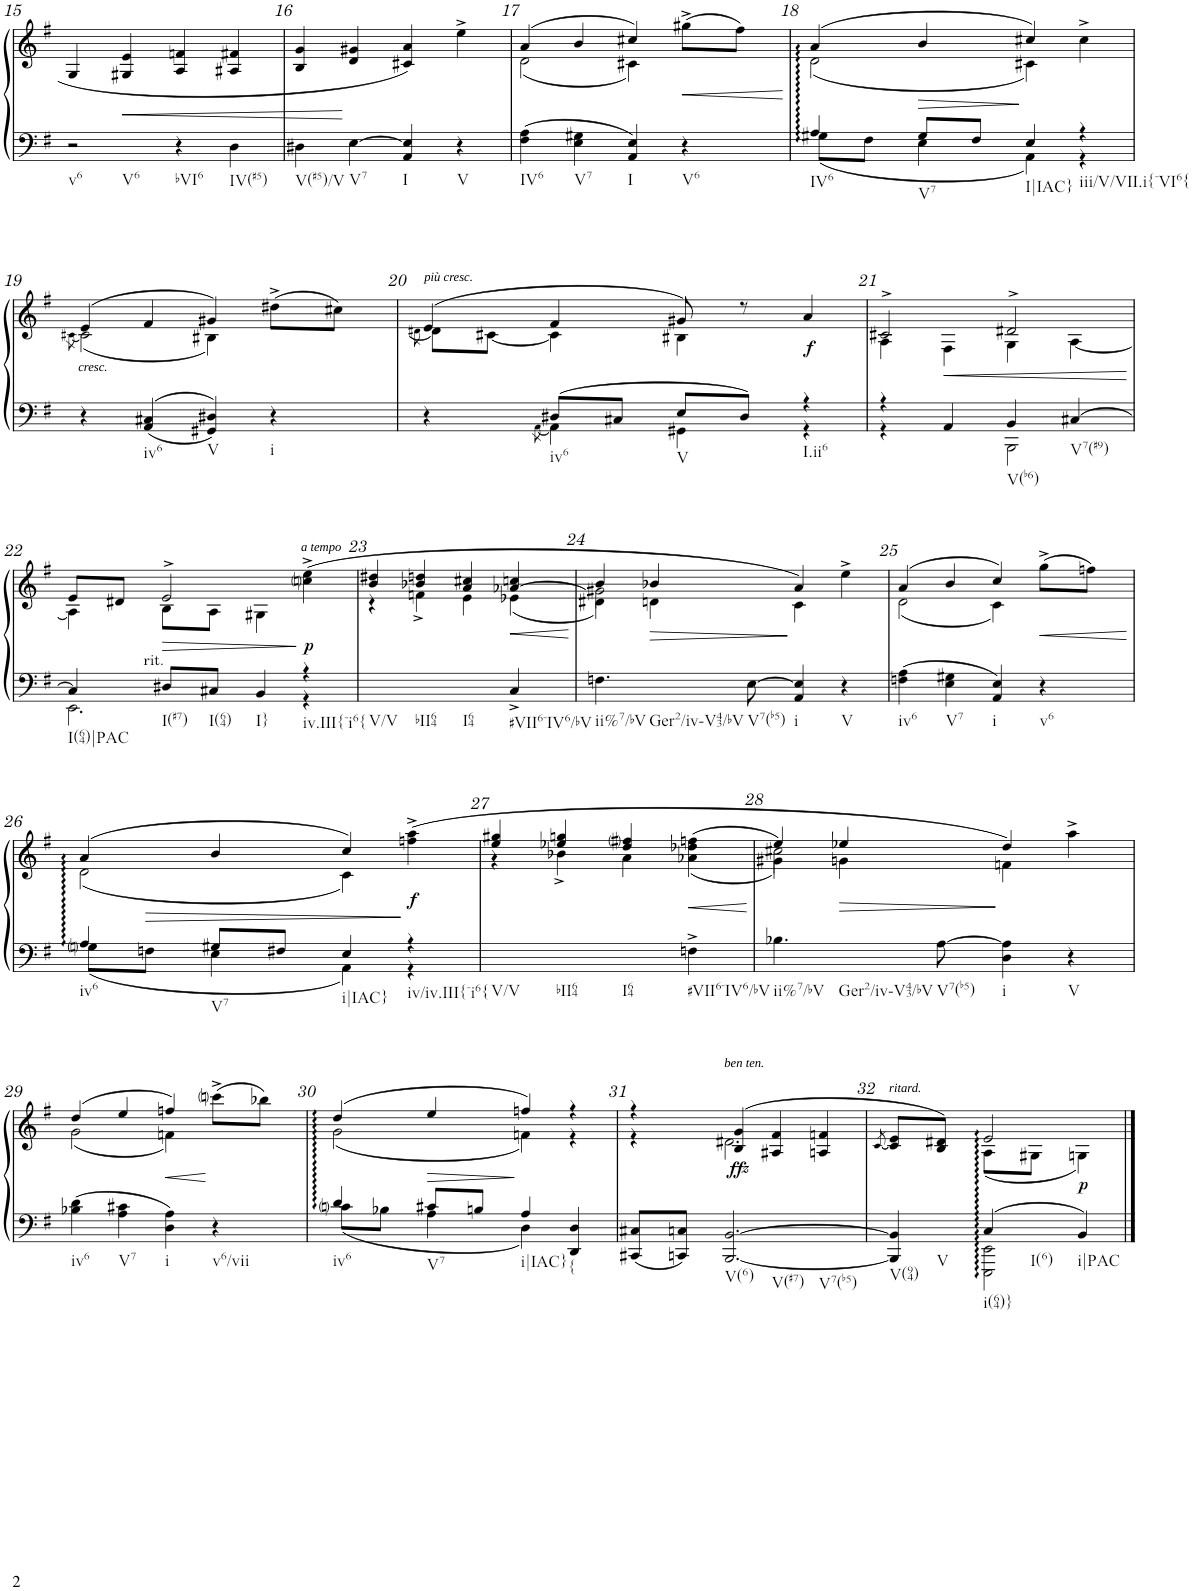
**kern	**kern	**dynam
*part1	*part1	*part1
*staff2	*staff1	*staff1/2
*I"Midi_1	*	*
!!LO:PB:g=z
*clefF4	*clefG2	*
*k[f#]	*k[f#]	*
*G:	*G:	*
*M4/4	*M4/4	*
*met(c)	*met(c)	*
=15	=15	=15
!LO:TX:b:t=v6	!	!
!LO:TX:b:t=V6	!	!
2r	4G/	.
!	!	!LO:HP:b
.	4G#X/ 4e/	<
!LO:TX:b:t=bVI6	!	!
4r	4A/ 4fn/	.
!LO:TX:b:t=IV(#5)	!	!
4D\	4A#X/ 4f#X/	.
=16	=16	=16
!LO:TX:b:t=V(#5)/V	!	!
4D#X\	4B/ 4g/	.
!LO:TX:b:t=V7	!	!
[4E\	4d/ 4g#X/	[
!LO:TX:b:t=I	!	!
4AA/ 4E/]	4c#X/ 4a/	.
!LO:TX:b:t=V	!	!
4r	4ee^\	.
=17	=17	=17
*	*^	*
!LO:TX:b:t=IV6	!	!	!
4F#\ 4A\	(4a/	(2d\	.
!LO:TX:b:t=V7	!	!	!
4E\ 4G#X\	4b/	.	.
!LO:TX:b:t=I	!	!	!
4AA/ 4E/	4cc#X/)	4c#X\)	.
!LO:TX:b:t=V6	!	!	!
!	!	!	!LO:HP:b
4r	(8gg#X^>\L	4ryy	<
.	8ff#\J)	.	.
*	*v	*v	*
.	.	[
=18	=18	=18
*^	*^	*
!LO:TX:b:t=IV6	!	!	!	!
4A/	8G#X\L	(4a/	(2d\	.
.	8F#\J	.	.	.
!LO:TX:b:t=V7	!	!	!	!
!	!	!	!	!LO:HP:b
8G#/L	4E\	4b/	.	>
8F#/J	.	.	.	.
!LO:TX:b:t=I|IAC}	!	!	!	!
4E/	4AA\	4cc#X/)	4c#X\)	]
!LO:TX:b:t=iii/V/VII.i{-VI6{	!	!	!	!
4r	4r	4cc#^\	4ryy	.
*v	*v	*	*	*
!!LO:LB:g=z	!!
=19	=19	=19	=19
.	.	[8qc#X\	.
!	!LO:TX:b:i:t=cresc.	!	!
4r	(4e/	(2c#\]	.
!LO:TX:b:t=iv6	!	!	!
4AA/ 4C#X/	4f#/	.	.
!LO:TX:b:t=V	!	!	!
4GG#X/ 4D#X/	4g#X/)	4B#X\)	.
!LO:TX:b:t=i	!	!	!
4r	(8dd#X^>\L	4ryy	.
.	8cc#X\J)	.	.
=20	=20	=20	=20
.	.	[8qd#X\	.
*^	*	*	*
!	!	!LO:TX:a:i:t=più cresc.	!	!
4r	4ryy	(4e/	8d#\L]	.
.	.	.	[8c#X\J	.
.	[8qAA\	.	.	.
!LO:TX:b:t=iv6	!	!	!	!
8D#X/L	4AA\]	4f#/	4c#\]	.
8C#X/J	.	.	.	.
!LO:TX:b:t=V	!	!	!	!
8E/L	4GG#X\	8g#X/)	4B#X\	.
8D#/J	.	8r	.	.
!LO:TX:b:t=I.ii6	!	!	!	!
!	!	!	!	!LO:DY:b
4r	4r	4a/	4ryy	f
=21	=21	=21	=21	=21
4r	4r	2c#X^/	4A\	.
!	!	!	!	!LO:HP:b
4AA/	4ryy	.	4F#\	<
!LO:TX:b:t=V(b6)	!	!	!	!
4BB/	2BBB\	2d#X^/	4G\	.
!LO:TX:b:t=V7(#9)	!	!	!	!
[4C#X/	.	.	[4A\	.
!!LO:LB:g=z	!!
=22	=22	=22	=22	=22
!LO:TX:b:t=I(64)|PAC	!	!	!	!
4C#/]	2.EE\	8e/L	4A\]	.
.	.	8d#X/J	.	.
!	!	!LO:TX:b:t=rit.	!	!
!LO:TX:b:t=I(#7)	!	!	!	!
!	!	!	!	!LO:HP:b
8D#X/L	.	2e^/	8B\L	>
!LO:TX:b:t=I(64)	!	!	!	!
8C#X/J	.	.	8A\J	.
!LO:TX:b:t=I}	!	!	!	!
4BB/	.	.	4G#X\	.
!	!	!LO:TX:a:i:t=a tempo	!	!
!LO:TX:b:t=iv.III{-i6{	!	!	!	!
!	!	!	!	!LO:DY:n=1:b
4r	4r	(>4ccni\^> 4ee\^>	4ryy	[ p
=23	=23	=23	=23	=23
!LO:TX:b:t=V/V	!	!	!	!
!LO:TX:b:t=bII64	!	!	!	!
!LO:TX:b:t=I64	!	!	!	!
*v	*v	*	*	*
2.ryy	4b/ 4dd#X/	4r	.
.	4b-X/ 4ddn/	4fn^\	.
.	4a/ 4cc#X/	4e\	.
!LO:TX:b:t=#VII6-IV6/bV	!	!	!
!	!	!	!LO:HP:b
4C^/	[>4a-X/ 4ccn/	(4e-X\	<
*	*v	*v	*
.	.	]
=24	=24	=24
*	*^	*
*	*	*^	*
!LO:TX:b:t=ii%7/bV	!	!	!	!
!LO:TX:b:t=Ger2/iv-V43/bV	!	!	!	!
4.Fn\	4b/	4d#X\)	2g#X\]	.
!	!	!	!	!LO:HP:b
.	4b-X/	4dn\	.	>
!LO:TX:b:t=V7(b5)	!	!	!	!
[8E\	.	.	.	.
!LO:TX:b:t=i	!	!	!	!
4AA/ 4E/]	4a/)	4c\	2ryy	[
!LO:TX:b:t=V	!	!	!	!
4r	4ee^\	4ryy	.	.
*	*	*v	*v	*
=25	=25	=25	=25
!LO:TX:b:t=iv6	!	!	!
4Fn\ 4A\	(4a/	(2d\	.
!LO:TX:b:t=V7	!	!	!
4E\ 4G#X\	4b/	.	.
!LO:TX:b:t=i	!	!	!
4AA/ 4E/	4cc/)	4c\)	.
!LO:TX:b:t=v6	!	!	!
!	!	!	!LO:HP:b
4r	(8gg^\L	4ryy	<
.	8ffn\J)	.	.
*	*v	*v	*
.	.	]
!!LO:LB:g=z
=26	=26	=26
*^	*^	*
!LO:TX:b:t=iv6	!	!	!	!
4A/	8Gni\L	(4a/	(2d\	.
!	!	!	!	!LO:HP:b=2
.	8Fn\J	.	.	>
!LO:TX:b:t=V7	!	!	!	!
8G#X/L	4E\	4b/	.	.
8F#X/J	.	.	.	.
!LO:TX:b:t=i|IAC}	!	!	!	!
4E/	4AA\	4cc/)	4c\)	.
!LO:TX:b:t=iv/iv.III{-i6{	!	!	!	!
!	!	!	!	!LO:DY:n=1:b
4r	4r	(>4ffn\^ 4aa\^	4ryy	[ f
=27	=27	=27	=27	=27
!LO:TX:b:t=V/V	!	!	!	!
!LO:TX:b:t=bII64	!	!	!	!
!LO:TX:b:t=I64	!	!	!	!
*v	*v	*	*	*
2.ryy	4ee/ 4gg#X/	4r	.
.	4ee-X/ 4ggn/	4b-X^\	.
.	4dd/ 4ff#i/	4a\	.
!LO:TX:b:t=#VII6-IV6/bV	!	!	!
!	!	!	!LO:HP:b
4Fn^\	(>(4a-X\ 4dd-X\ 4ffn\	4ryy	<
*	*v	*v	*
.	.	]
=28	=28	=28
*	*^	*
*	*	*^	*
!LO:TX:b:t=ii%7/bV	!	!	!	!
!LO:TX:b:t=Ger2/iv-V43/bV	!	!	!	!
4.B-X\	4ee/)	4g#X\)	2cc#X\	.
!	!	!	!	!LO:HP:b
.	4ee-X/	4gn\	.	>
!LO:TX:b:t=V7(b5)	!	!	!	!
[8A\	.	.	.	.
!LO:TX:b:t=i	!	!	!	!
4D\ 4A\]	4dd/)	4fn\	2ryy	[
!LO:TX:b:t=V	!	!	!	!
4r	4aa^\	4ryy	.	.
*	*	*v	*v	*
!!LO:LB:g=z
=29	=29	=29	=29
!LO:TX:b:t=iv6	!	!	!
4B-X\ 4d\	(4dd/	(2g\	.
!LO:TX:b:t=V7	!	!	!
4A\ 4c#X\	4ee/	.	.
!LO:TX:b:t=i	!	!	!
!	!	!	!LO:HP:b
4D\ 4A\	4ffn/)	4fn\)	<
!LO:TX:b:t=v6/vii	!	!	!
4r	(8cccni^\L	4ryy	]
.	8bb-X\J)	.	.
=30	=30	=30	=30
*^	*	*	*
!LO:TX:b:t=iv6	!	!	!	!
4d/	8cni\L	(4dd/	(2g\	.
.	8B-X\J	.	.	.
!LO:TX:b:t=V7	!	!	!	!
8c#X/L	4A\	4ee/	.	.
8Bn/J	.	.	.	.
!LO:TX:b:t=i|IAC}	!	!	!	!
4A/	4D\	4ffn/)	4fn\)	[
!LO:TX:b:t={	!	!	!	!
4DD/ 4D/	4ryy	4r	4r	.
*v	*v	*	*	*
=31	=31	=31	=31
8CC#X/ 8C#X/L	4r	4r	.
8CCn/ 8Cn/J	.	.	.
!	!LO:TX:a:i:t=ben ten.	!	!
!LO:TX:b:t=V(6)	!	!	!
!LO:TX:b:t=V(#7)	!	!	!
!LO:TX:b:t=V7(b5)	!	!	!
!	!	!	!LO:DY:b
[2.BBB/ [2.BB/	(4B/ 4g/	2.d#X\	other-dynamics
.	4A#X/ 4f#/	.	.
.	4An/ 4fn/	.	.
=32	=32	=32	=32
.	[8qc/	.	.
*^	*	*	*
!	!	!LO:TX:a:i:t=ritard.	!	!
!LO:TX:b:t=V(94)	!	!	!	!
!LO:TX:b:t=V	!	!	!	!
4BBB/] 4BB/]	4ryy	8c/] 8e/L	4ryy	.
.	.	8B/ 8d#X/J)	.	.
!LO:TX:b:t=i(64)}	!	!	!	!
!LO:TX:b:t=I(6)	!	!	!	!
4C/	2EEE\ 2EE\	2e/	(8A\L	.
.	.	.	8G#X\J	.
!LO:TX:b:t=i|PAC	!	!	!	!
!	!	!	!	!LO:DY:b
4BB/	.	.	4Gn\)	p
*v	*v	*	*	*
*	*v	*v	*
==	==	==
*-	*-	*-
